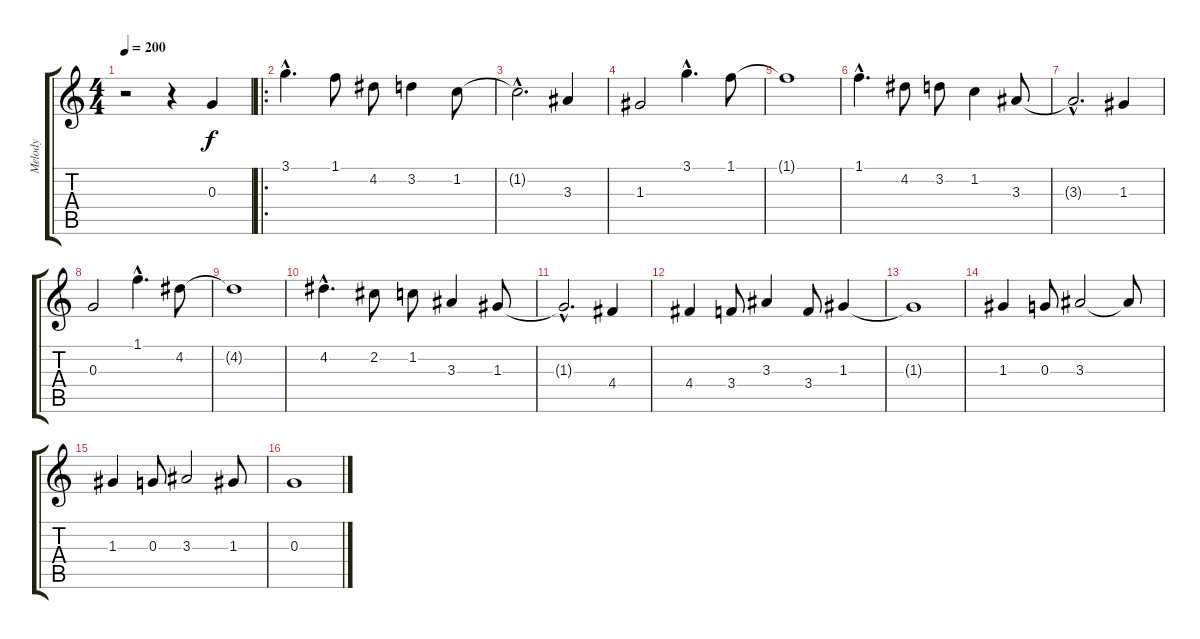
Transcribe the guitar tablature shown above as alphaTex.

\track ("Melody" "Melody") {instrument electricguitarjazz}
\staff {score tabs}
\tuning (E4 B3 G3 D3 A2 E2) {hide}
\ts (4 4)
\tempo 200
\clef g2
\ks c
r.2{dy f instrument electricguitarjazz} r.4 0.3.4 |
\ro
3.1{hac}.4{d} 1.1.8 4.2.8 3.2.4 1.2.8 |
1.2{hac t}.2{d} 3.3.4 |
1.3.2 3.1{hac}.4{d} 1.1.8 |
1.1{t}.1 |
1.1{hac}.4{d} 4.2.8 3.2.8 1.2.4 3.3.8 |
3.3{hac t}.2{d} 1.3.4 |
0.3.2 1.1{hac}.4{d} 4.2.8 |
4.2{t}.1 |
4.2{hac}.4{d} 2.2.8 1.2.8 3.3.4 1.3.8 |
1.3{hac t}.2{d} 4.4.4 |
4.4.4 3.4.8 3.3.4 3.4.8 1.3.4 |
1.3{t}.1 |
1.3.4 0.3.8 3.3.2 3.3{t}.8 |
1.3.4 0.3.8 3.3.2 1.3.8 |
0.3.1
